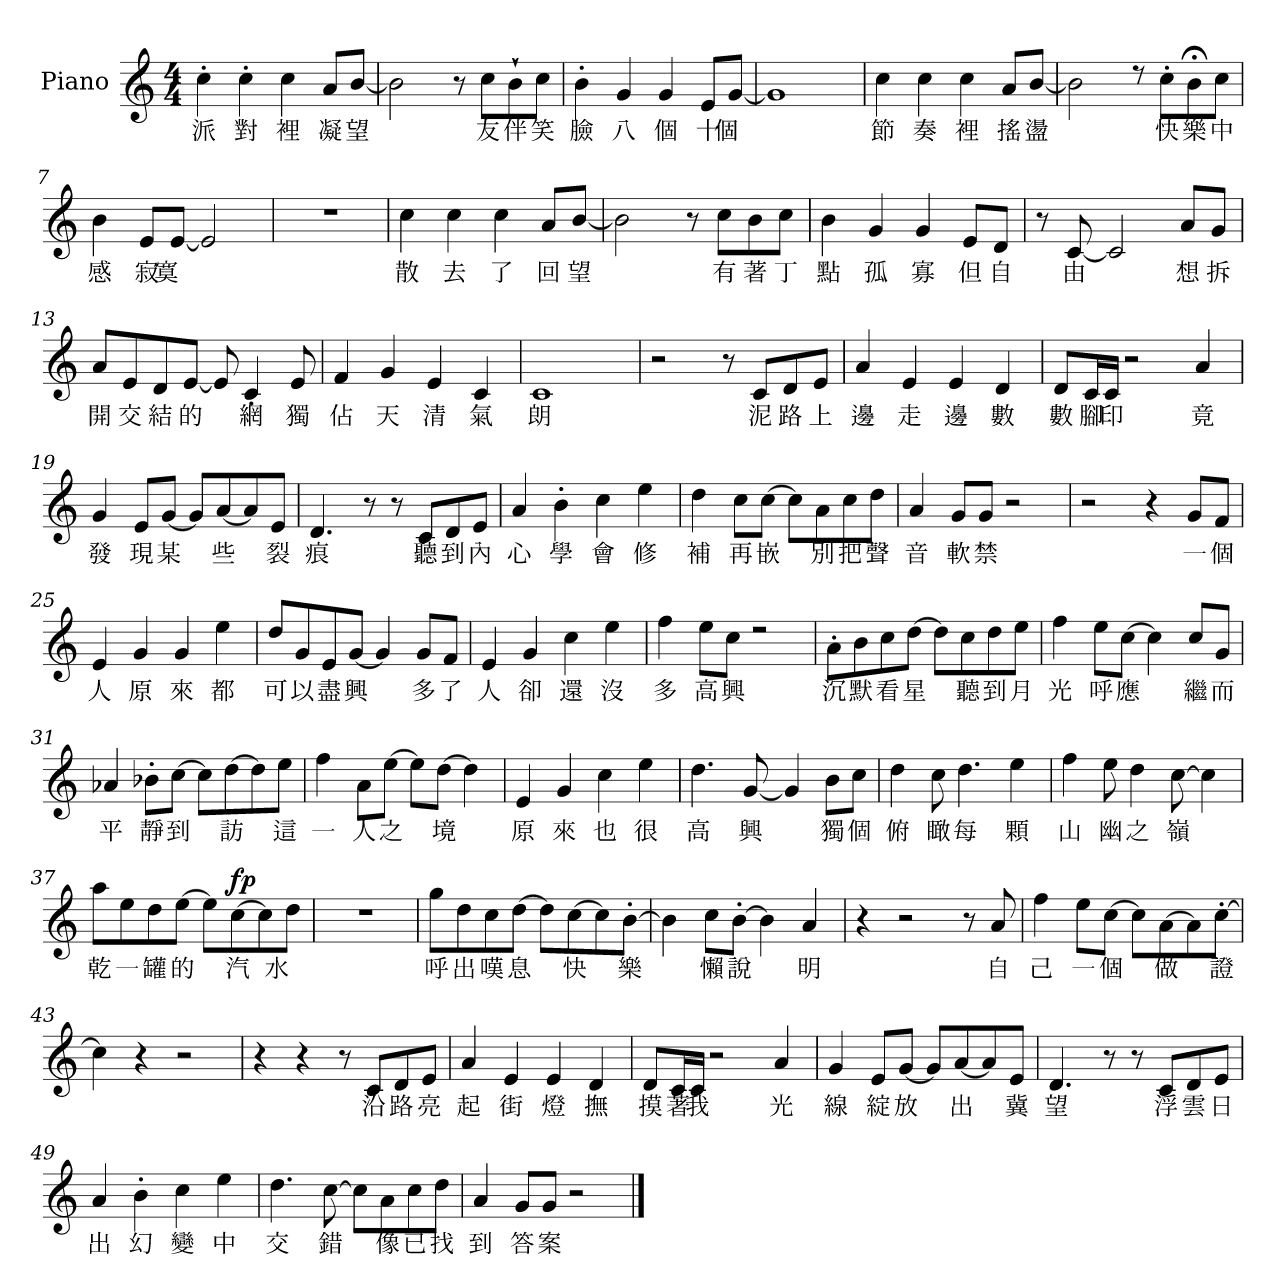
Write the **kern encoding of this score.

**kern	**text	**dynam
*part1	*part1	*part1
*staff1	*staff1	*staff1
*I"Piano	*	*
*I'Pno	*	*
*clefG2	*	*
*k[]	*	*
*M4/4	*	*
=1	=1	=1
!	!LO:LY:b	!
4cc'\	派	.
!	!LO:LY:b	!
4cc'\	對	.
!	!LO:LY:b	!
4cc\	裡	.
!	!LO:LY:b	!
8a/L	凝	.
!	!LO:LY:b	!
[8b/J	望	.
=2	=2	=2
2b\]	.	.
8r	.	.
!	!LO:LY:b	!
8cc\L	友	.
!	!LO:LY:b	!
8b''\	伴	.
!	!LO:LY:b	!
8cc\J	笑	.
=3	=3	=3
!	!LO:LY:b	!
4b'\	臉	.
!	!LO:LY:b	!
4g/	八	.
!	!LO:LY:b	!
4g/	個	.
!	!LO:LY:b	!
8e/L	十	.
!	!LO:LY:b	!
[8g/J	個	.
=4	=4	=4
1g]	.	.
=5	=5	=5
!	!LO:LY:b	!
4cc\	節	.
!	!LO:LY:b	!
4cc\	奏	.
!	!LO:LY:b	!
4cc\	裡	.
!	!LO:LY:b	!
8a/L	搖	.
!	!LO:LY:b	!
[8b/J	盪	.
=6	=6	=6
2b\]	.	.
8rdd	.	.
!	!LO:LY:b	!
8cc'\L	快	.
!	!LO:LY:b	!
8b;\	樂	.
!	!LO:LY:b	!
8cc\J	中	.
!!LO:LB:g=z
=7	=7	=7
!	!LO:LY:b	!
4b\	感	.
!	!LO:LY:b	!
8e/L	寂	.
!	!LO:LY:b	!
[8e/J	寞	.
2e/]	.	.
=8	=8	=8
1r	.	.
=9	=9	=9
!	!LO:LY:b	!
4cc\	散	.
!	!LO:LY:b	!
4cc\	去	.
!	!LO:LY:b	!
4cc\	了	.
!	!LO:LY:b	!
8a/L	回	.
!	!LO:LY:b	!
[8b/J	望	.
=10	=10	=10
2b\]	.	.
8r	.	.
!	!LO:LY:b	!
8cc\L	有	.
!	!LO:LY:b	!
8b\	著	.
!	!LO:LY:b	!
8cc\J	丁	.
=11	=11	=11
!	!LO:LY:b	!
4b\	點	.
!	!LO:LY:b	!
4g/	孤	.
!	!LO:LY:b	!
4g/	寡	.
!	!LO:LY:b	!
8e/L	但	.
!	!LO:LY:b	!
8d/J	自	.
=12	=12	=12
8r	.	.
!	!LO:LY:b	!
[8c/	由	.
2c/]	.	.
!	!LO:LY:b	!
8a/L	想	.
!	!LO:LY:b	!
8g/J	拆	.
!!LO:LB:g=z
=13	=13	=13
!	!LO:LY:b	!
8a/L	開	.
!	!LO:LY:b	!
8e/	交	.
!	!LO:LY:b	!
8d/	結	.
!	!LO:LY:b	!
[8e/J	的	.
8e/]	.	.
!	!LO:LY:b	!
4c'/	網	.
!	!LO:LY:b	!
8e/	獨	.
=14	=14	=14
!	!LO:LY:b	!
4f/	佔	.
!	!LO:LY:b	!
4g/	天	.
!	!LO:LY:b	!
4e/	清	.
!	!LO:LY:b	!
4c/	氣	.
=15	=15	=15
!	!LO:LY:b	!
1c	朗	.
=16	=16	=16
2r	.	.
8r	.	.
!	!LO:LY:b	!
8c/L	泥	.
!	!LO:LY:b	!
8d/	路	.
!	!LO:LY:b	!
8e/J	上	.
=17	=17	=17
!	!LO:LY:b	!
4a/	邊	.
!	!LO:LY:b	!
4e/	走	.
!	!LO:LY:b	!
4e/	邊	.
!	!LO:LY:b	!
4d/	數	.
!!LO:LB:g=z
=18	=18	=18
!	!LO:LY:b	!
8d/L	數	.
!	!LO:LY:b	!
16c/L	腳	.
!	!LO:LY:b	!
16c/JJ	印	.
2r	.	.
!	!LO:LY:b	!
4a/	竟	.
=19	=19	=19
!	!LO:LY:b	!
4g/	發	.
!	!LO:LY:b	!
8e/L	現	.
!	!LO:LY:b	!
[8g/J	某	.
8g/L]	.	.
!	!LO:LY:b	!
[8a/	些	.
8a/]	.	.
!	!LO:LY:b	!
8e/J	裂	.
=20	=20	=20
!	!LO:LY:b	!
4.d/	痕	.
8r	.	.
8r	.	.
!	!LO:LY:b	!
8c/L	聽	.
!	!LO:LY:b	!
8d/	到	.
!	!LO:LY:b	!
8e/J	內	.
=21	=21	=21
!	!LO:LY:b	!
4a/	心	.
!	!LO:LY:b	!
4b'\	學	.
!	!LO:LY:b	!
4cc\	會	.
!	!LO:LY:b	!
4ee\	修	.
=22	=22	=22
!	!LO:LY:b	!
4dd\	補	.
!	!LO:LY:b	!
8cc\L	再	.
!	!LO:LY:b	!
[8cc\J	嵌	.
8cc\L]	.	.
!	!LO:LY:b	!
8a\	別	.
!	!LO:LY:b	!
8cc\	把	.
!	!LO:LY:b	!
8dd\J	聲	.
!!LO:LB:g=z
=23	=23	=23
!	!LO:LY:b	!
4a/	音	.
!	!LO:LY:b	!
8g/L	軟	.
!	!LO:LY:b	!
8g/J	禁	.
2r	.	.
=24	=24	=24
2r	.	.
4r	.	.
!	!LO:LY:b	!
8g/L	一	.
!	!LO:LY:b	!
8f/J	個	.
=25	=25	=25
!	!LO:LY:b	!
4e/	人	.
!	!LO:LY:b	!
4g/	原	.
!	!LO:LY:b	!
4g/	來	.
!	!LO:LY:b	!
4ee\	都	.
=26	=26	=26
!	!LO:LY:b	!
8dd/L	可	.
!	!LO:LY:b	!
8g/	以	.
!	!LO:LY:b	!
8e/	盡	.
!	!LO:LY:b	!
[8g/J	興	.
4g/]	.	.
!	!LO:LY:b	!
8g/L	多	.
!	!LO:LY:b	!
8f/J	了	.
=27	=27	=27
!	!LO:LY:b	!
4e/	人	.
!	!LO:LY:b	!
4g/	卻	.
!	!LO:LY:b	!
4cc\	還	.
!	!LO:LY:b	!
4ee\	沒	.
=28	=28	=28
!	!LO:LY:b	!
4ff\	多	.
!	!LO:LY:b	!
8ee\L	高	.
!	!LO:LY:b	!
8cc\J	興	.
2rdd	.	.
!!LO:LB:g=z
=29	=29	=29
!	!LO:LY:b	!
8a'\L	沉	.
!	!LO:LY:b	!
8b\	默	.
!	!LO:LY:b	!
8cc\	看	.
!	!LO:LY:b	!
[8dd\J	星	.
8dd\L]	.	.
!	!LO:LY:b	!
8cc\	聽	.
!	!LO:LY:b	!
8dd\	到	.
!	!LO:LY:b	!
8ee\J	月	.
=30	=30	=30
!	!LO:LY:b	!
4ff\	光	.
!	!LO:LY:b	!
8ee\L	呼	.
!	!LO:LY:b	!
[8cc\J	應	.
4cc\]	.	.
!	!LO:LY:b	!
8cc/L	繼	.
!	!LO:LY:b	!
8g/J	而	.
=31	=31	=31
!	!LO:LY:b	!
4a-X/	平	.
!	!LO:LY:b	!
8b-X'\L	靜	.
!	!LO:LY:b	!
[8cc\J	到	.
8cc\L]	.	.
!	!LO:LY:b	!
[8dd\	訪	.
8dd\]	.	.
!	!LO:LY:b	!
8ee\J	這	.
=32	=32	=32
!	!LO:LY:b	!
4ff\	一	.
!	!LO:LY:b	!
8a\L	人	.
!	!LO:LY:b	!
[8ee\J	之	.
8ee\L]	.	.
!	!LO:LY:b	!
[8dd\J	境	.
4dd\]	.	.
=33	=33	=33
!	!LO:LY:b	!
4e/	原	.
!	!LO:LY:b	!
4g/	來	.
!	!LO:LY:b	!
4cc\	也	.
!	!LO:LY:b	!
4ee\	很	.
!!LO:LB:g=z
=34	=34	=34
!	!LO:LY:b	!
4.dd\	高	.
!	!LO:LY:b	!
[8g/	興	.
4g/]	.	.
!	!LO:LY:b	!
8b\L	獨	.
!	!LO:LY:b	!
8cc\J	個	.
=35	=35	=35
!	!LO:LY:b	!
4dd\	俯	.
!	!LO:LY:b	!
8cc\	瞰	.
!	!LO:LY:b	!
4.dd\	每	.
!	!LO:LY:b	!
4ee\	顆	.
=36	=36	=36
!	!LO:LY:b	!
4ff\	山	.
!	!LO:LY:b	!
8ee\	幽	.
!	!LO:LY:b	!
4dd\	之	.
!	!LO:LY:b	!
[8cc\	嶺	.
4cc\]	.	.
=37	=37	=37
!	!LO:LY:b	!
8aa\L	乾	.
!	!LO:LY:b	!
8ee\	一	.
!	!LO:LY:b	!
8dd\	罐	.
!	!LO:LY:b	!
[8ee\J	的	.
8ee\L]	.	.
!	!LO:LY:b	!LO:DY:b
[8cc\	汽	fp
8cc\]	.	.
!	!LO:LY:b	!
8dd\J	水	.
=38	=38	=38
1r	.	.
=39	=39	=39
!	!LO:LY:b	!
8gg\L	呼	.
!	!LO:LY:b	!
8dd\	出	.
!	!LO:LY:b	!
8cc\	嘆	.
!	!LO:LY:b	!
[8dd\J	息	.
8dd\L]	.	.
!	!LO:LY:b	!
[8cc\	快	.
8cc\]	.	.
!	!LO:LY:b	!
[8b'\J	樂	.
!!LO:LB:g=z
=40	=40	=40
4b\]	.	.
!	!LO:LY:b	!
8cc\L	懶	.
!	!LO:LY:b	!
[8b'\J	說	.
4b\]	.	.
!	!LO:LY:b	!
4a/	明	.
=41	=41	=41
4r	.	.
2r	.	.
8r	.	.
!	!LO:LY:b	!
8a/	自	.
=42	=42	=42
!	!LO:LY:b	!
4ff\	己	.
!	!LO:LY:b	!
8ee\L	一	.
!	!LO:LY:b	!
[8cc\J	個	.
8cc\L]	.	.
!	!LO:LY:b	!
[8a\	做	.
8a\]	.	.
!	!LO:LY:b	!
[8cc'\J	證	.
=43	=43	=43
4cc\]	.	.
4r	.	.
2r	.	.
=44	=44	=44
4r	.	.
4r	.	.
8r	.	.
!	!LO:LY:b	!
8c/L	沿	.
!	!LO:LY:b	!
8d/	路	.
!	!LO:LY:b	!
8e/J	亮	.
=45	=45	=45
!	!LO:LY:b	!
4a/	起	.
!	!LO:LY:b	!
4e/	街	.
!	!LO:LY:b	!
4e/	燈	.
!	!LO:LY:b	!
4d/	撫	.
!!LO:LB:g=z
=46	=46	=46
!	!LO:LY:b	!
8d/L	摸	.
!	!LO:LY:b	!
16c/L	著	.
!	!LO:LY:b	!
16c/JJ	我	.
2r	.	.
!	!LO:LY:b	!
4a/	光	.
=47	=47	=47
!	!LO:LY:b	!
4g/	線	.
!	!LO:LY:b	!
8e/L	綻	.
!	!LO:LY:b	!
[8g/J	放	.
8g/L]	.	.
!	!LO:LY:b	!
[8a/	出	.
8a/]	.	.
!	!LO:LY:b	!
8e/J	冀	.
=48	=48	=48
!	!LO:LY:b	!
4.d/	望	.
8r	.	.
8r	.	.
!	!LO:LY:b	!
8c/L	浮	.
!	!LO:LY:b	!
8d/	雲	.
!	!LO:LY:b	!
8e/J	日	.
=49	=49	=49
!	!LO:LY:b	!
4a/	出	.
!	!LO:LY:b	!
4b'\	幻	.
!	!LO:LY:b	!
4cc\	變	.
!	!LO:LY:b	!
4ee\	中	.
=50	=50	=50
!	!LO:LY:b	!
4.dd\	交	.
!	!LO:LY:b	!
[8cc\	錯	.
8cc\L]	.	.
!	!LO:LY:b	!
8a\	像	.
!	!LO:LY:b	!
8cc\	已	.
!	!LO:LY:b	!
8dd\J	找	.
!!LO:LB:g=z
=51	=51	=51
!	!LO:LY:b	!
4a/	到	.
!	!LO:LY:b	!
8g/L	答	.
!	!LO:LY:b	!
8g/J	案	.
2r	.	.
==	==	==
*-	*-	*-
